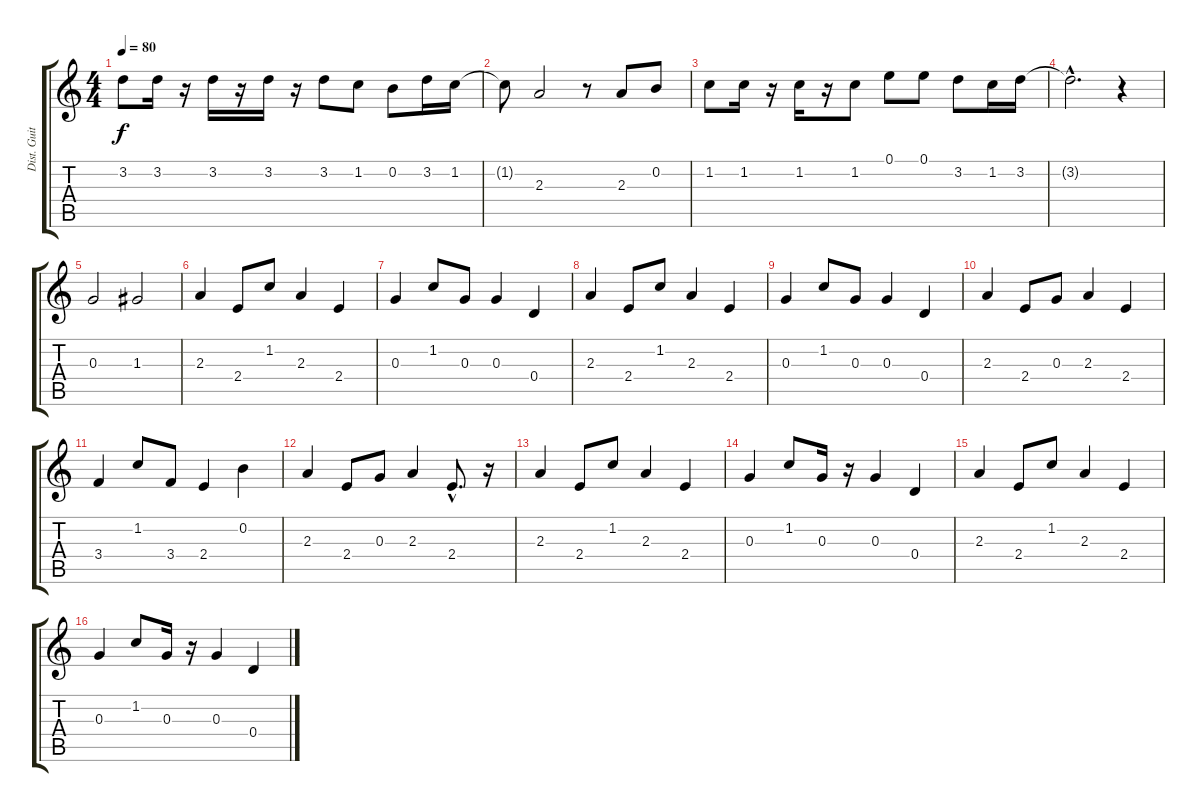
\track ("Dist. Guitar" "Dist. Guit") {instrument distortionguitar}
\staff {score tabs}
\tuning (E4 B3 G3 D3 A2 E2) {hide}
\ts (4 4)
\tempo 80
\clef g2
\ks c
3.2.8{dy f} 3.2.16 r.16 3.2.16 r.16 3.2.16 r.16 3.2.8 1.2.8 0.2.8 3.2.16 1.2.16 |
1.2{t}.8 2.3.2 r.8 2.3.8 0.2.8 |
1.2.8 1.2.16 r.16 1.2.16 r.16 1.2.8 0.1.8 0.1.8 3.2.8 1.2.16 3.2.16 |
3.2{hac t}.2{d} r.4 |
0.3.2 1.3.2 |
2.3.4 2.4.8 1.2.8 2.3.4 2.4.4 |
0.3.4 1.2.8 0.3.8 0.3.4 0.4.4 |
2.3.4 2.4.8 1.2.8 2.3.4 2.4.4 |
0.3.4 1.2.8 0.3.8 0.3.4 0.4.4 |
2.3.4 2.4.8 0.3.8 2.3.4 2.4.4 |
3.4.4 1.2.8 3.4.8 2.4.4 0.2.4 |
2.3.4 2.4.8 0.3.8 2.3.4 2.4{hac}.8{d} r.16 |
2.3.4 2.4.8 1.2.8 2.3.4 2.4.4 |
0.3.4 1.2.8 0.3.16 r.16 0.3.4 0.4.4 |
2.3.4 2.4.8 1.2.8 2.3.4 2.4.4 |
0.3.4 1.2.8 0.3.16 r.16 0.3.4 0.4.4
